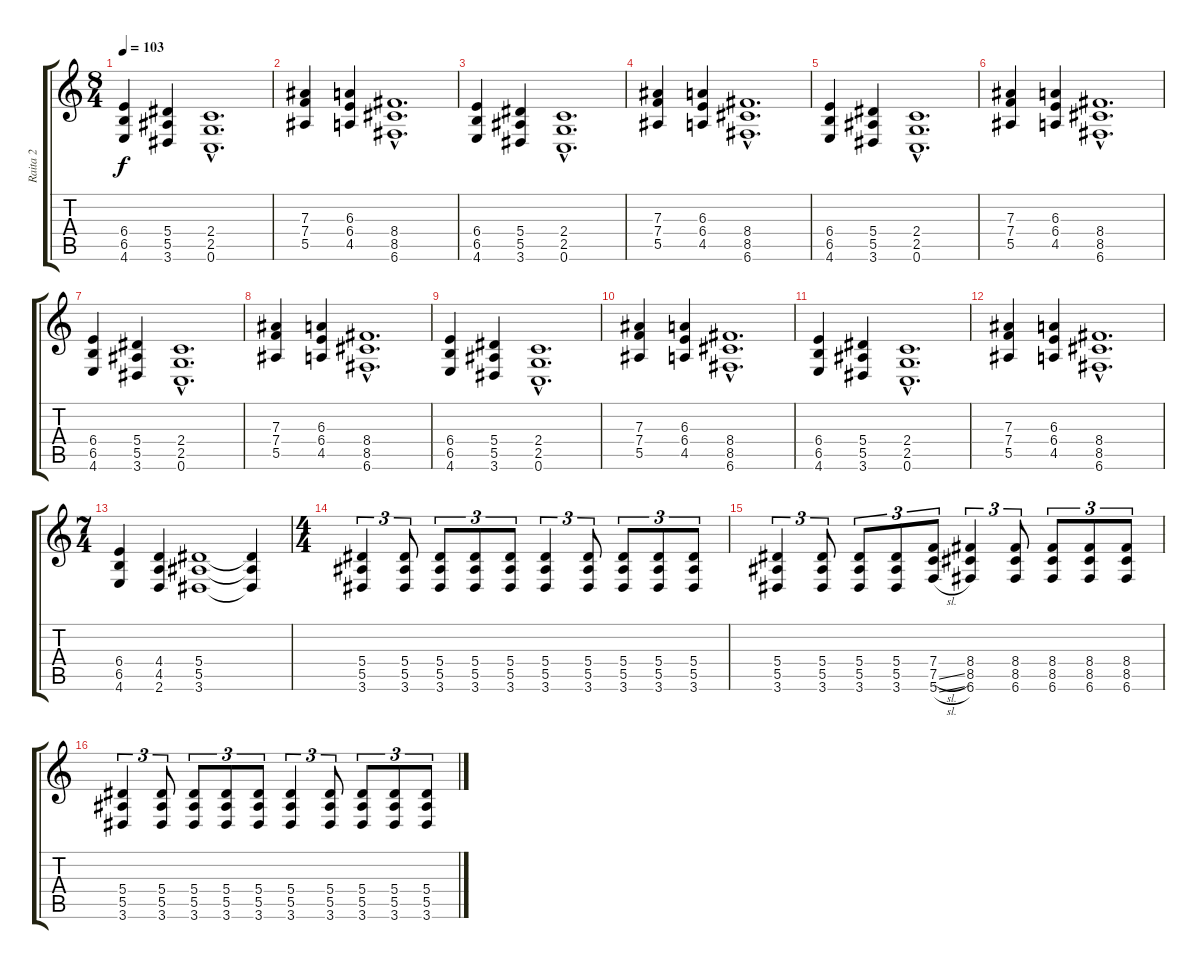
\track ("Raita 2" "Raita 2") {instrument distortionguitar}
\staff {score tabs}
\tuning (C4 G3 Eb3 Bb2 F2 C2) {hide}
\ts (8 4)
\tempo 103
\clef g2
\ks c
(6.4 6.5 4.6).4{dy f instrument distortionguitar} (5.4 5.5 3.6).4 (2.4{hac} 2.5{hac} 0.6{hac}).1{d} |
(7.3 7.4 5.5).4 (6.3 6.4 4.5).4 (8.4{hac} 8.5{hac} 6.6{hac}).1{d} |
(6.4 6.5 4.6).4 (5.4 5.5 3.6).4 (2.4{hac} 2.5{hac} 0.6{hac}).1{d} |
(7.3 7.4 5.5).4 (6.3 6.4 4.5).4 (8.4{hac} 8.5{hac} 6.6{hac}).1{d} |
(6.4 6.5 4.6).4 (5.4 5.5 3.6).4 (2.4{hac} 2.5{hac} 0.6{hac}).1{d} |
(7.3 7.4 5.5).4 (6.3 6.4 4.5).4 (8.4{hac} 8.5{hac} 6.6{hac}).1{d} |
(6.4 6.5 4.6).4 (5.4 5.5 3.6).4 (2.4{hac} 2.5{hac} 0.6{hac}).1{d} |
(7.3 7.4 5.5).4 (6.3 6.4 4.5).4 (8.4{hac} 8.5{hac} 6.6{hac}).1{d} |
(6.4 6.5 4.6).4 (5.4 5.5 3.6).4 (2.4{hac} 2.5{hac} 0.6{hac}).1{d} |
(7.3 7.4 5.5).4 (6.3 6.4 4.5).4 (8.4{hac} 8.5{hac} 6.6{hac}).1{d} |
(6.4 6.5 4.6).4 (5.4 5.5 3.6).4 (2.4{hac} 2.5{hac} 0.6{hac}).1{d} |
(7.3 7.4 5.5).4 (6.3 6.4 4.5).4 (8.4{hac} 8.5{hac} 6.6{hac}).1{d} |
\ts (7 4)
(6.4 6.5 4.6).4 (4.4 4.5 2.6).4 (5.4 5.5 3.6).1 (5.4{t} 5.5{t} 3.6{t}).4 |
\ts (4 4)
(5.4 5.5 3.6).4{tu (3 2) volume 8} (5.4 5.5 3.6).8{tu (3 2)} (5.4 5.5 3.6).8{tu (3 2)} (5.4 5.5 3.6).8{tu (3 2)} (5.4 5.5 3.6).8{tu (3 2)} (5.4 5.5 3.6).4{tu (3 2)} (5.4 5.5 3.6).8{tu (3 2)} (5.4 5.5 3.6).8{tu (3 2)} (5.4 5.5 3.6).8{tu (3 2)} (5.4 5.5 3.6).8{tu (3 2)} |
(5.4 5.5 3.6).4{tu (3 2)} (5.4 5.5 3.6).8{tu (3 2)} (5.4 5.5 3.6).8{tu (3 2)} (5.4 5.5 3.6).8{tu (3 2)} (7.4 7.5{sl} 5.6{sl}).8{tu (3 2)} (8.4 8.5 6.6).4{tu (3 2)} (8.4 8.5 6.6).8{tu (3 2)} (8.4 8.5 6.6).8{tu (3 2)} (8.4 8.5 6.6).8{tu (3 2)} (8.4 8.5 6.6).8{tu (3 2)} |
(5.4 5.5 3.6).4{tu (3 2)} (5.4 5.5 3.6).8{tu (3 2)} (5.4 5.5 3.6).8{tu (3 2)} (5.4 5.5 3.6).8{tu (3 2)} (5.4 5.5 3.6).8{tu (3 2)} (5.4 5.5 3.6).4{tu (3 2)} (5.4 5.5 3.6).8{tu (3 2)} (5.4 5.5 3.6).8{tu (3 2)} (5.4 5.5 3.6).8{tu (3 2)} (5.4 5.5 3.6).8{tu (3 2)}
